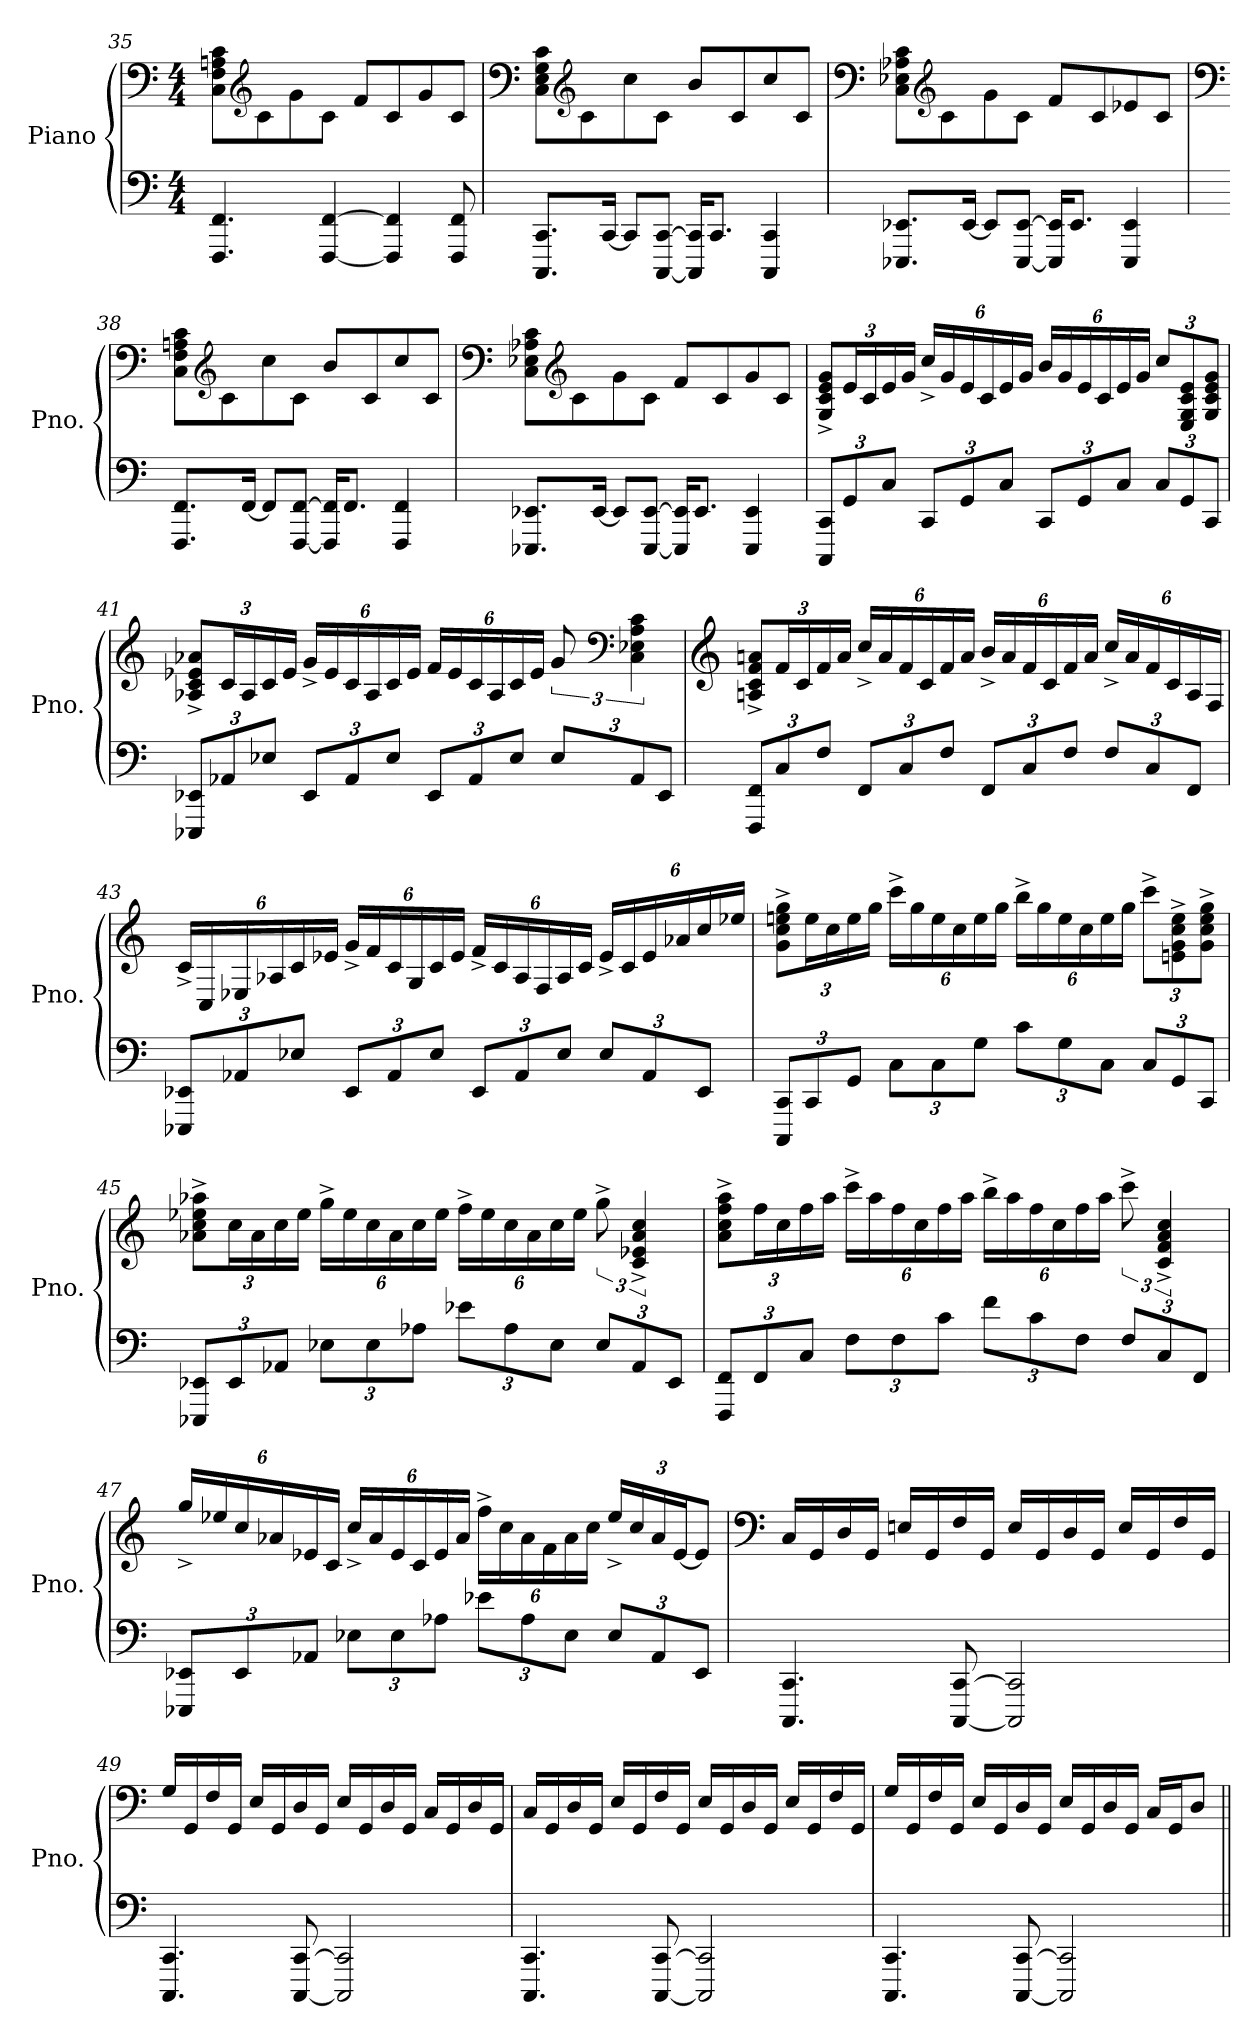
**kern	**kern
*part1	*part1
*staff2	*staff1
*I"Piano	*
*I'Pno.	*
*clefF4	*clefF4
*k[]	*k[]
*M4/4	*M4/4
=35	=35
4.FFF/ 4.FF/	8C\ 8F\ 8An\ 8c\L
*	*clefG2
.	8c\
.	8g\
[4FFF/ [4FF/	8c\J
.	8f/L
4FFF/] 4FF/]	8c/
.	8g/
8FFF/ 8FF/	8c/J
=36	=36
*	*clefF4
8.CCC/ 8.CC/L	8C\ 8E\ 8G\ 8c\L
*	*clefG2
.	8c\
[16CC/Jk	.
8CC/L]	8cc\
[8CCC/ [8CC/J	8c\J
16CCC/] 16CC/]KL	8b/L
8.CC/J	.
.	8c/
4CCC/ 4CC/	8cc/
.	8c/J
!!LO:LB:g=z
=37	=37
*	*clefF4
8.EEE-X/ 8.EE-X/L	8C\ 8E-X\ 8A-X\ 8c\L
*	*clefG2
.	8c\
[16EE-/Jk	.
8EE-/L]	8g\
[8EEE-/ [8EE-/J	8c\J
16EEE-/] 16EE-/]KL	8f/L
8.EE-/J	.
.	8c/
4EEE-/ 4EE-/	8e-X/
.	8c/J
=38	=38
*	*clefF4
8.FFF/ 8.FF/L	8C\ 8F\ 8An\ 8c\L
*	*clefG2
.	8c\
[16FF/Jk	.
8FF/L]	8cc\
[8FFF/ [8FF/J	8c\J
16FFF/] 16FF/]KL	8b/L
8.FF/J	.
.	8c/
4FFF/ 4FF/	8cc/
.	8c/J
=39	=39
*	*clefF4
8.EEE-X/ 8.EE-X/L	8C\ 8E-X\ 8A-X\ 8c\L
*	*clefG2
.	8c\
[16EE-/Jk	.
8EE-/L]	8g\
[8EEE-/ [8EE-/J	8c\J
16EEE-/] 16EE-/]KL	8f/L
8.EE-/J	.
.	8c/
4EEE-/ 4EE-/	8g/
.	8c/J
!!LO:LB:g=z
=40	=40
*Xbrackettup	*Xbrackettup
12CCC/ 12CC/L	12G/^ 12c/^ 12e/^ 12g/^L
12GG/	24e/L
.	24c/
12C/J	24e/
.	24g/JJ
12CC/L	24cc^/LL
.	24g/
12GG/	24e/
.	24c/
12C/J	24e/
.	24g/JJ
12CC/L	24b/LL
.	24g/
12GG/	24e/
.	24c/
12C/J	24e/
.	24g/JJ
12C/L	12cc/L
12GG/	12E/ 12G/ 12c/ 12e/
12CC/J	12G/ 12c/ 12e/ 12g/J
=41	=41
12EEE-X/ 12EE-X/L	12A-X/^ 12c/^ 12e-X/^ 12a-X/^L
12AA-X/	24c/L
.	24A-/
12E-X/J	24c/
.	24e-/JJ
12EE-/L	24g^/LL
.	24e-/
12AA-/	24c/
.	24A-/
12E-/J	24c/
.	24e-/JJ
12EE-/L	24f/LL
.	24e-/
12AA-/	24c/
.	24A-/
12E-/J	24c/
.	24e-/JJ
*	*brackettup
12E-/L	12g/
*	*clefF4
12AA-/	6C\ 6E-X\ 6A-\ 6c\
12EE-/J	.
!!LO:LB:g=z
=42	=42
*	*clefG2
*	*Xbrackettup
12FFF/ 12FF/L	12An/^ 12c/^ 12f/^ 12an/^L
12C/	24f/L
.	24c/
12F/J	24f/
.	24a/JJ
12FF/L	24cc^/LL
.	24a/
12C/	24f/
.	24c/
12F/J	24f/
.	24a/JJ
12FF/L	24b^/LL
.	24a/
12C/	24f/
.	24c/
12F/J	24f/
.	24a/JJ
12F/L	24cc^/LL
.	24a/
12C/	24f/
.	24c/
12FF/J	24A/
.	24F/JJ
!!LO:PB:g=z
=43	=43
12EEE-X/ 12EE-X/L	24c^/LL
.	24C/
12AA-X/	24E-X/
.	24A-X/
12E-X/J	24c/
.	24e-X/JJ
12EE-/L	24g^/LL
.	24f/
12AA-/	24c/
.	24G/
12E-/J	24c/
.	24e-/JJ
12EE-/L	24f^/LL
.	24c/
12AA-/	24A-/
.	24F/
12E-/J	24A-/
.	24c/JJ
12E-/L	24e-^/LL
.	24c/
12AA-/	24e-/
.	24a-X/
12EE-/J	24cc/
.	24ee-X/JJ
!!LO:LB:g=z
=44	=44
12CCC/ 12CC/L	12g\^ 12cc\^ 12een\^ 12gg\^L
12CC/	24ee\L
.	24cc\
12GG/J	24ee\
.	24gg\JJ
12C\L	24ccc^\LL
.	24gg\
12C\	24ee\
.	24cc\
12G\J	24ee\
.	24gg\JJ
12c\L	24bb^\LL
.	24gg\
12G\	24ee\
.	24cc\
12C\J	24ee\
.	24gg\JJ
12C/L	12ccc^\L
12GG/	12en\^ 12g\^ 12cc\^ 12ee\^
12CC/J	12g\^ 12cc\^ 12ee\^ 12gg\^J
=45	=45
12EEE-X/ 12EE-X/L	12a-X\^ 12cc\^ 12ee-X\^ 12aa-X\^L
12EE-/	24cc\L
.	24a-\
12AA-X/J	24cc\
.	24ee-\JJ
12E-X\L	24gg^\LL
.	24ee-\
12E-\	24cc\
.	24a-\
12A-X\J	24cc\
.	24ee-\JJ
12e-X\L	24ff^\LL
.	24ee-\
12A-\	24cc\
.	24a-\
12E-\J	24cc\
.	24ee-\JJ
*	*brackettup
12E-/L	12gg^\
12AA-/	6c/^ 6e-X/^ 6a-/^ 6cc/^
12EE-/J	.
!!LO:LB:g=z
=46	=46
*	*Xbrackettup
12FFF/ 12FF/L	12a\^ 12cc\^ 12ff\^ 12aa\^L
12FF/	24ff\L
.	24cc\
12C/J	24ff\
.	24aa\JJ
12F\L	24ccc^\LL
.	24aa\
12F\	24ff\
.	24cc\
12c\J	24ff\
.	24aa\JJ
12f\L	24bb^\LL
.	24aa\
12c\	24ff\
.	24cc\
12F\J	24ff\
.	24aa\JJ
*	*brackettup
12F/L	12ccc^\
12C/	6c/^ 6f/^ 6a/^ 6cc/^
12FF/J	.
=47	=47
*	*Xbrackettup
12EEE-X/ 12EE-X/L	24gg^/LL
.	24ee-X/
12EE-/	24cc/
.	24a-X/
12AA-X/J	24e-X/
.	24c/JJ
12E-X\L	24cc^/LL
.	24a-/
12E-\	24e-/
.	24c/
12A-X\J	24e-/
.	24a-/JJ
12e-X\L	24ff^\LL
.	24cc\
12A-\	24a-\
.	24f\
12E-\J	24a-\
.	24cc\JJ
12E-/L	24ee-^/LL
.	24cc/
12AA-/	24a-/
.	[24e-/J
12EE-/J	12e-/J]
!!LO:LB:g=z
=48	=48
*	*clefF4
4.CCC/ 4.CC/	16C/LL
.	16GG/
.	16D/
.	16GG/JJ
.	16En/LL
.	16GG/
[8CCC/ [8CC/	16F/
.	16GG/JJ
2CCC/] 2CC/]	16E/LL
.	16GG/
.	16D/
.	16GG/JJ
.	16E/LL
.	16GG/
.	16F/
.	16GG/JJ
=49	=49
4.CCC/ 4.CC/	16G/LL
.	16GG/
.	16F/
.	16GG/JJ
.	16E/LL
.	16GG/
[8CCC/ [8CC/	16D/
.	16GG/JJ
2CCC/] 2CC/]	16E/LL
.	16GG/
.	16D/
.	16GG/JJ
.	16C/LL
.	16GG/
.	16D/
.	16GG/JJ
!!LO:LB:g=z
=50	=50
4.CCC/ 4.CC/	16C/LL
.	16GG/
.	16D/
.	16GG/JJ
.	16E/LL
.	16GG/
[8CCC/ [8CC/	16F/
.	16GG/JJ
2CCC/] 2CC/]	16E/LL
.	16GG/
.	16D/
.	16GG/JJ
.	16E/LL
.	16GG/
.	16F/
.	16GG/JJ
=51	=51
4.CCC/ 4.CC/	16G/LL
.	16GG/
.	16F/
.	16GG/JJ
.	16E/LL
.	16GG/
[8CCC/ [8CC/	16D/
.	16GG/JJ
2CCC/] 2CC/]	16E/LL
.	16GG/
.	16D/
.	16GG/JJ
.	16C/LL
.	16GG/J
.	8D/J
=||	=||
*-	*-
